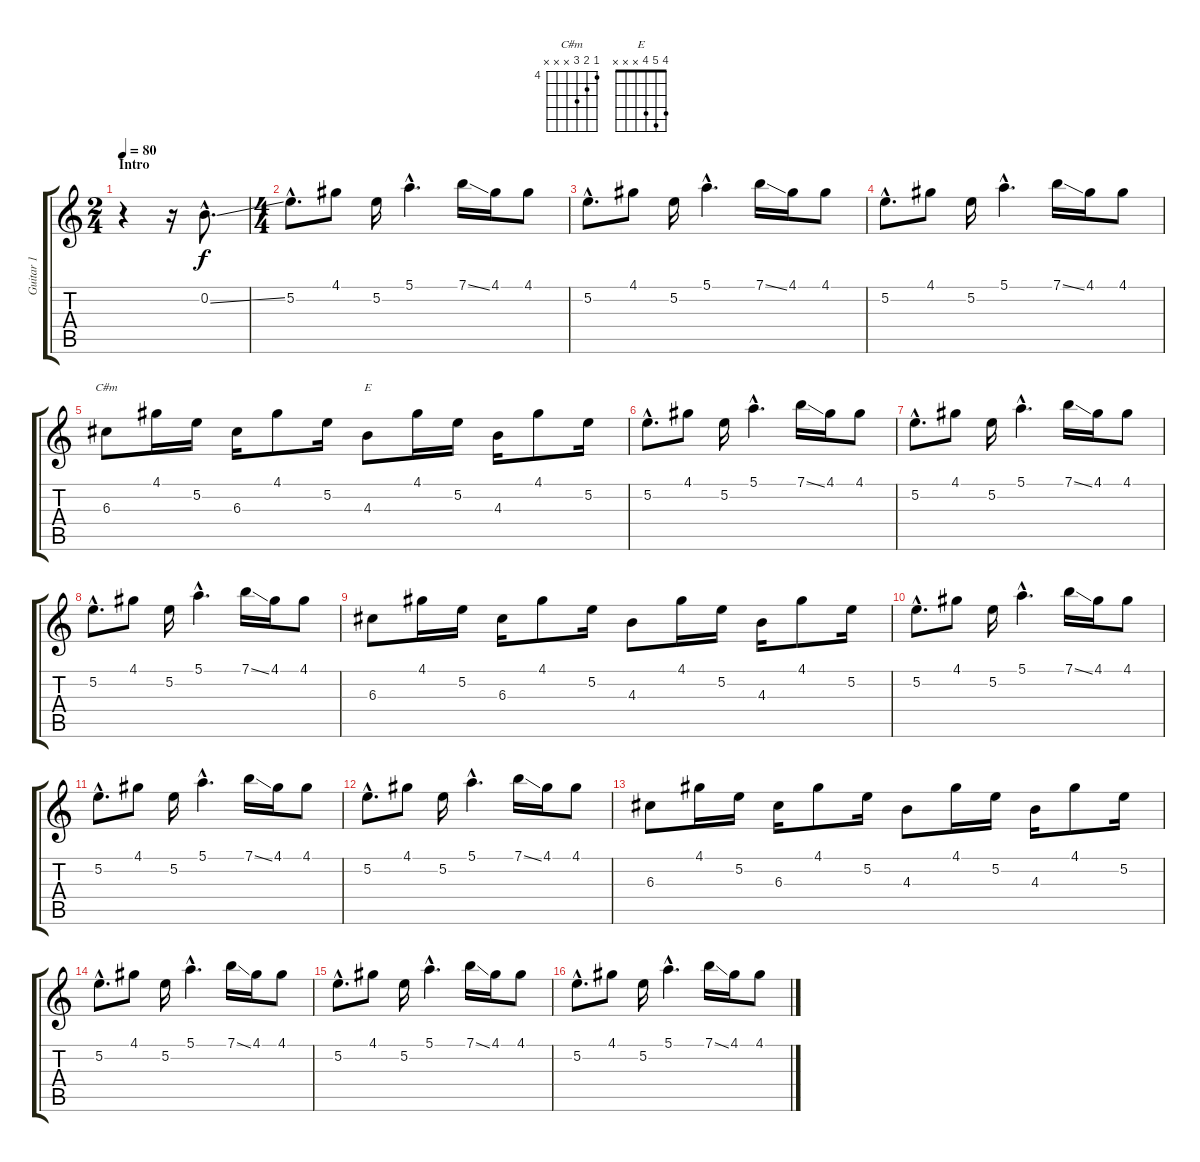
\track ("Guitar 1" "Guitar 1") {instrument acousticguitarnylon}
\staff {score tabs}
\tuning (E4 B3 G3 D3 A2 E2) {hide}
\chord ("C#m" 4 5 6 x x x) {firstfret 4}
\chord ("E" 4 5 4 x x x)
\ts (2 4)
\section ("" "Intro")
\tempo 80
\clef g2
\ks c
r.4{dy f instrument acousticguitarnylon} r.16 0.2{ss hac}.8{d} |
\ts (4 4)
5.2{hac}.8{d} 4.1.8 5.2.16 5.1{hac}.4{d} 7.1{ss}.16 4.1.16 4.1.8 |
5.2{hac}.8{d} 4.1.8 5.2.16 5.1{hac}.4{d} 7.1{ss}.16 4.1.16 4.1.8 |
5.2{hac}.8{d} 4.1.8 5.2.16 5.1{hac}.4{d} 7.1{ss}.16 4.1.16 4.1.8 |
6.3.8{ch "C#m"} 4.1.16 5.2.16 6.3.16 4.1.8 5.2.16 4.3.8{ch "E"} 4.1.16 5.2.16 4.3.16 4.1.8 5.2.16 |
5.2{hac}.8{d} 4.1.8 5.2.16 5.1{hac}.4{d} 7.1{ss}.16 4.1.16 4.1.8 |
5.2{hac}.8{d} 4.1.8 5.2.16 5.1{hac}.4{d} 7.1{ss}.16 4.1.16 4.1.8 |
5.2{hac}.8{d} 4.1.8 5.2.16 5.1{hac}.4{d} 7.1{ss}.16 4.1.16 4.1.8 |
6.3.8 4.1.16 5.2.16 6.3.16 4.1.8 5.2.16 4.3.8 4.1.16 5.2.16 4.3.16 4.1.8 5.2.16 |
5.2{hac}.8{d} 4.1.8 5.2.16 5.1{hac}.4{d} 7.1{ss}.16 4.1.16 4.1.8 |
5.2{hac}.8{d} 4.1.8 5.2.16 5.1{hac}.4{d} 7.1{ss}.16 4.1.16 4.1.8 |
5.2{hac}.8{d} 4.1.8 5.2.16 5.1{hac}.4{d} 7.1{ss}.16 4.1.16 4.1.8 |
6.3.8 4.1.16 5.2.16 6.3.16 4.1.8 5.2.16 4.3.8 4.1.16 5.2.16 4.3.16 4.1.8 5.2.16 |
5.2{hac}.8{d} 4.1.8 5.2.16 5.1{hac}.4{d} 7.1{ss}.16 4.1.16 4.1.8 |
5.2{hac}.8{d} 4.1.8 5.2.16 5.1{hac}.4{d} 7.1{ss}.16 4.1.16 4.1.8 |
5.2{hac}.8{d} 4.1.8 5.2.16 5.1{hac}.4{d} 7.1{ss}.16 4.1.16 4.1.8
